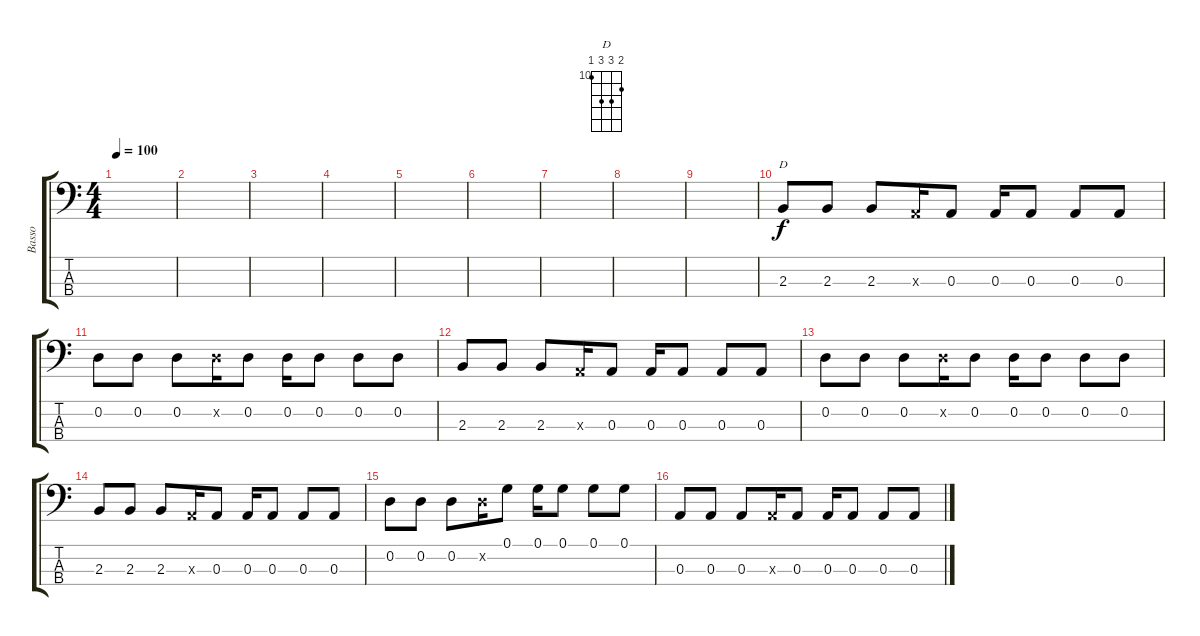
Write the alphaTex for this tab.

\track ("Basso" "Basso") {instrument electricbasspick}
\staff {score tabs}
\tuning (G2 D2 A1 E1) {hide}
\chord ("D" 11 12 12 10) {firstfret 10}
\ts (4 4)
\tempo 100
\clef f4
\ks c
|
|
|
|
|
|
|
|
|
2.3.8{ch "D"} 2.3.8 2.3.8 0.3{x}.16 0.3.8 0.3.16 0.3.8 0.3.8 0.3.8 |
0.2.8 0.2.8 0.2.8 0.2{x}.16 0.2.8 0.2.16 0.2.8 0.2.8 0.2.8 |
2.3.8 2.3.8 2.3.8 0.3{x}.16 0.3.8 0.3.16 0.3.8 0.3.8 0.3.8 |
0.2.8 0.2.8 0.2.8 0.2{x}.16 0.2.8 0.2.16 0.2.8 0.2.8 0.2.8 |
2.3.8 2.3.8 2.3.8 0.3{x}.16 0.3.8 0.3.16 0.3.8 0.3.8 0.3.8 |
0.2.8 0.2.8 0.2.8 0.2{x}.16 0.1.8 0.1.16 0.1.8 0.1.8 0.1.8 |
0.3.8 0.3.8 0.3.8 0.3{x}.16 0.3.8 0.3.16 0.3.8 0.3.8 0.3.8
